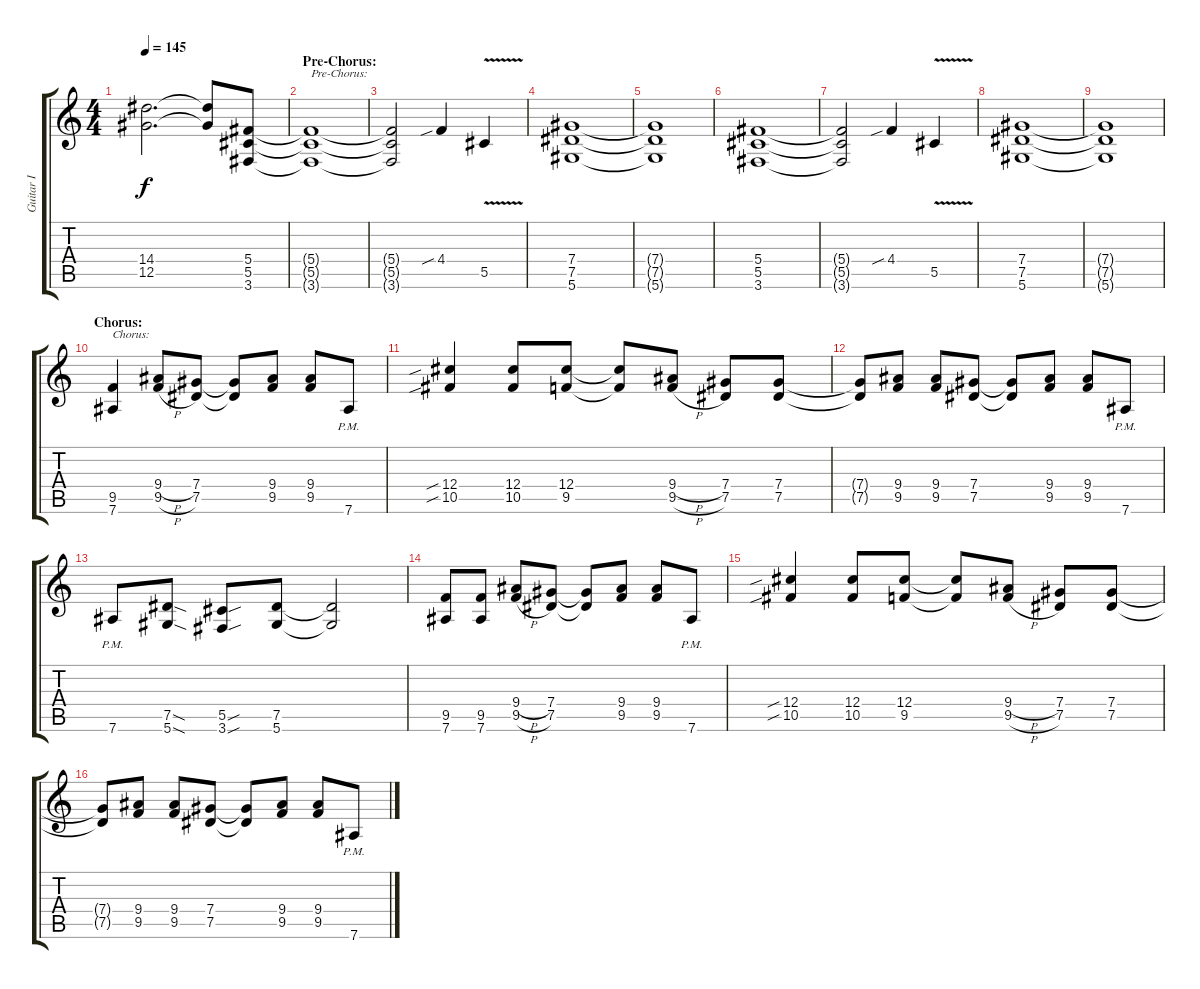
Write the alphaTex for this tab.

\track ("Guitar I" "Guitar I") {instrument distortionguitar}
\staff {score tabs}
\tuning (Eb4 Bb3 Gb3 Db3 Ab2 Eb2) {hide}
\ts (4 4)
\tempo 145
\clef g2
\ks c
(14.4{t} 12.5{t}).2{d dy f} (14.4{t} 12.5{t}).8 (5.4 5.5 3.6).8 |
\section ("" "Pre-Chorus:")
(5.4{t} 5.5{t} 3.6{t}).1{txt "Pre-Chorus:"} |
(5.4{t} 5.5{t} 3.6{t}).2 4.4{sib}.4 5.5{v}.4 |
(7.4 7.5 5.6).1 |
(7.4{t} 7.5{t} 5.6{t}).1 |
(5.4 5.5 3.6).1 |
(5.4{t} 5.5{t} 3.6{t}).2 4.4{sib}.4 5.5{v}.4 |
(7.4 7.5 5.6).1 |
(7.4{t} 7.5{t} 5.6{t}).1 |
\section ("" "Chorus:")
(9.5 7.6).4{txt "Chorus:"} (9.4{h} 9.5{h}).8 (7.4 7.5).8 (7.4{t} 7.5{t}).8 (9.4 9.5).8 (9.4 9.5).8 7.6{pm}.8 |
(12.4{sib} 10.5{sib}).4 (12.4 10.5).8 (12.4 9.5).8 (12.4{t} 9.5{t}).8 (9.4{h} 9.5{h}).8 (7.4 7.5).8 (7.4 7.5).8 |
(7.4{t} 7.5{t}).8 (9.4 9.5).8 (9.4 9.5).8 (7.4 7.5).8 (7.4{t} 7.5{t}).8 (9.4 9.5).8 (9.4 9.5).8 7.6{pm}.8 |
7.6{pm}.8 (7.5{sod} 5.6{sod}).8 (5.5{sou} 3.6{sou}).8 (7.5 5.6).8 (7.5{t} 5.6{t}).2 |
(9.5 7.6).8 (9.5 7.6).8 (9.4{h} 9.5{h}).8 (7.4 7.5).8 (7.4{t} 7.5{t}).8 (9.4 9.5).8 (9.4 9.5).8 7.6{pm}.8 |
(12.4{sib} 10.5{sib}).4 (12.4 10.5).8 (12.4 9.5).8 (12.4{t} 9.5{t}).8 (9.4{h} 9.5{h}).8 (7.4 7.5).8 (7.4 7.5).8 |
(7.4{t} 7.5{t}).8 (9.4 9.5).8 (9.4 9.5).8 (7.4 7.5).8 (7.4{t} 7.5{t}).8 (9.4 9.5).8 (9.4 9.5).8 7.6{pm}.8
